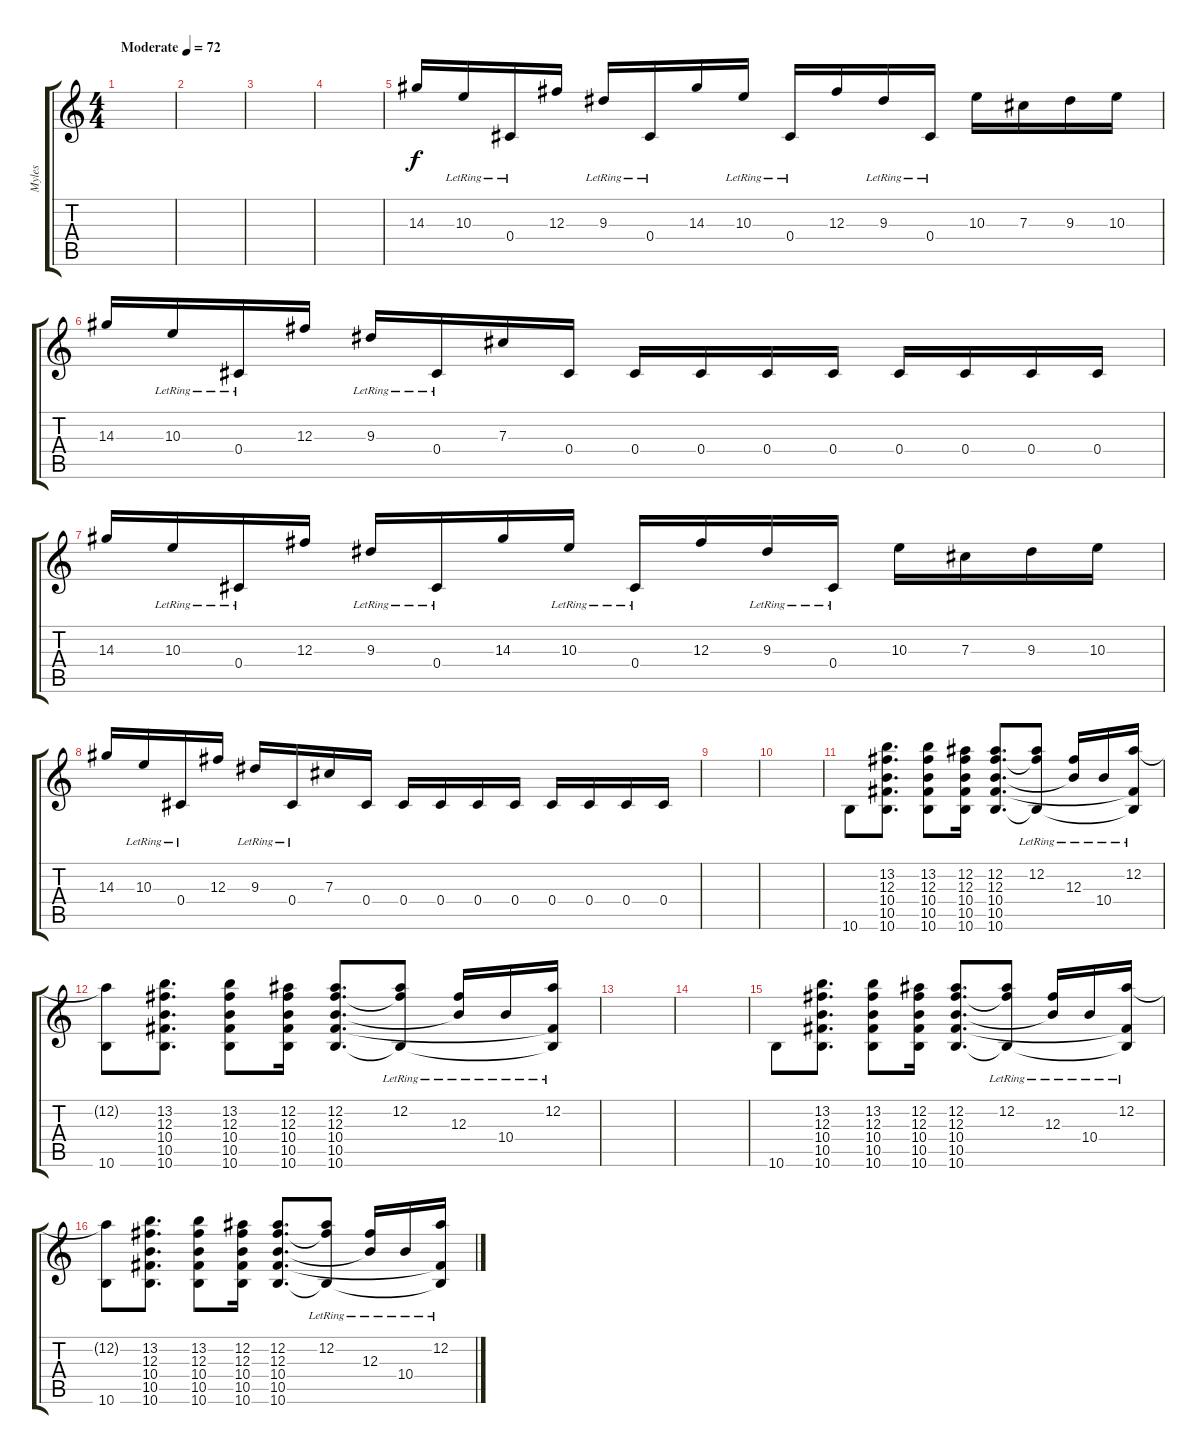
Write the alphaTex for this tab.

\track ("Myles" "Myles") {instrument electricguitarclean}
\staff {score tabs}
\tuning (Eb4 Bb3 Gb3 Db3 Ab2 Db2) {hide}
\ts (4 4)
\tempo (72 "Moderate")
\clef g2
\ks c
|
|
|
|
14.3.16 10.3{lr}.16 0.4{lr}.16 12.3.16 9.3{lr}.16 0.4{lr}.16 14.3.16 10.3{lr}.16 0.4{lr}.16 12.3.16 9.3{lr}.16 0.4{lr}.16 10.3.16 7.3.16 9.3.16 10.3.16 |
14.3.16 10.3{lr}.16 0.4{lr}.16 12.3.16 9.3{lr}.16 0.4{lr}.16 7.3.16 0.4.16 0.4.16 0.4.16 0.4.16 0.4.16 0.4.16 0.4.16 0.4.16 0.4.16 |
14.3.16 10.3{lr}.16 0.4{lr}.16 12.3.16 9.3{lr}.16 0.4{lr}.16 14.3.16 10.3{lr}.16 0.4{lr}.16 12.3.16 9.3{lr}.16 0.4{lr}.16 10.3.16 7.3.16 9.3.16 10.3.16 |
14.3.16 10.3{lr}.16 0.4{lr}.16 12.3.16 9.3{lr}.16 0.4{lr}.16 7.3.16 0.4.16 0.4.16 0.4.16 0.4.16 0.4.16 0.4.16 0.4.16 0.4.16 0.4.16 |
|
|
10.6.8 (13.2 12.3 10.4 10.5 10.6).8{d} (13.2 12.3 10.4 10.5 10.6).8 (12.2 12.3 10.4 10.5 10.6).16 (12.2 12.3 10.4 10.5 10.6).8{d} (12.2{lr} 12.3{t} 10.6{t}).8 (12.3{lr} 10.4{t}).16 10.4{lr}.16 (12.2{lr} 10.5{t} 10.6{t}).16 |
(12.2{t} 10.6).8 (13.2 12.3 10.4 10.5 10.6).8{d} (13.2 12.3 10.4 10.5 10.6).8 (12.2 12.3 10.4 10.5 10.6).16 (12.2 12.3 10.4 10.5 10.6).8{d} (12.2{lr} 12.3{t} 10.6{t}).8 (12.3{lr} 10.4{t}).16 10.4{lr}.16 (12.2{lr} 10.5{t} 10.6{t}).16 |
|
|
10.6.8 (13.2 12.3 10.4 10.5 10.6).8{d} (13.2 12.3 10.4 10.5 10.6).8 (12.2 12.3 10.4 10.5 10.6).16 (12.2 12.3 10.4 10.5 10.6).8{d} (12.2{lr} 12.3{t} 10.6{t}).8 (12.3{lr} 10.4{t}).16 10.4{lr}.16 (12.2{lr} 10.5{t} 10.6{t}).16 |
(12.2{t} 10.6).8 (13.2 12.3 10.4 10.5 10.6).8{d} (13.2 12.3 10.4 10.5 10.6).8 (12.2 12.3 10.4 10.5 10.6).16 (12.2 12.3 10.4 10.5 10.6).8{d} (12.2{lr} 12.3{t} 10.6{t}).8 (12.3{lr} 10.4{t}).16 10.4{lr}.16 (12.2{lr} 10.5{t} 10.6{t}).16
